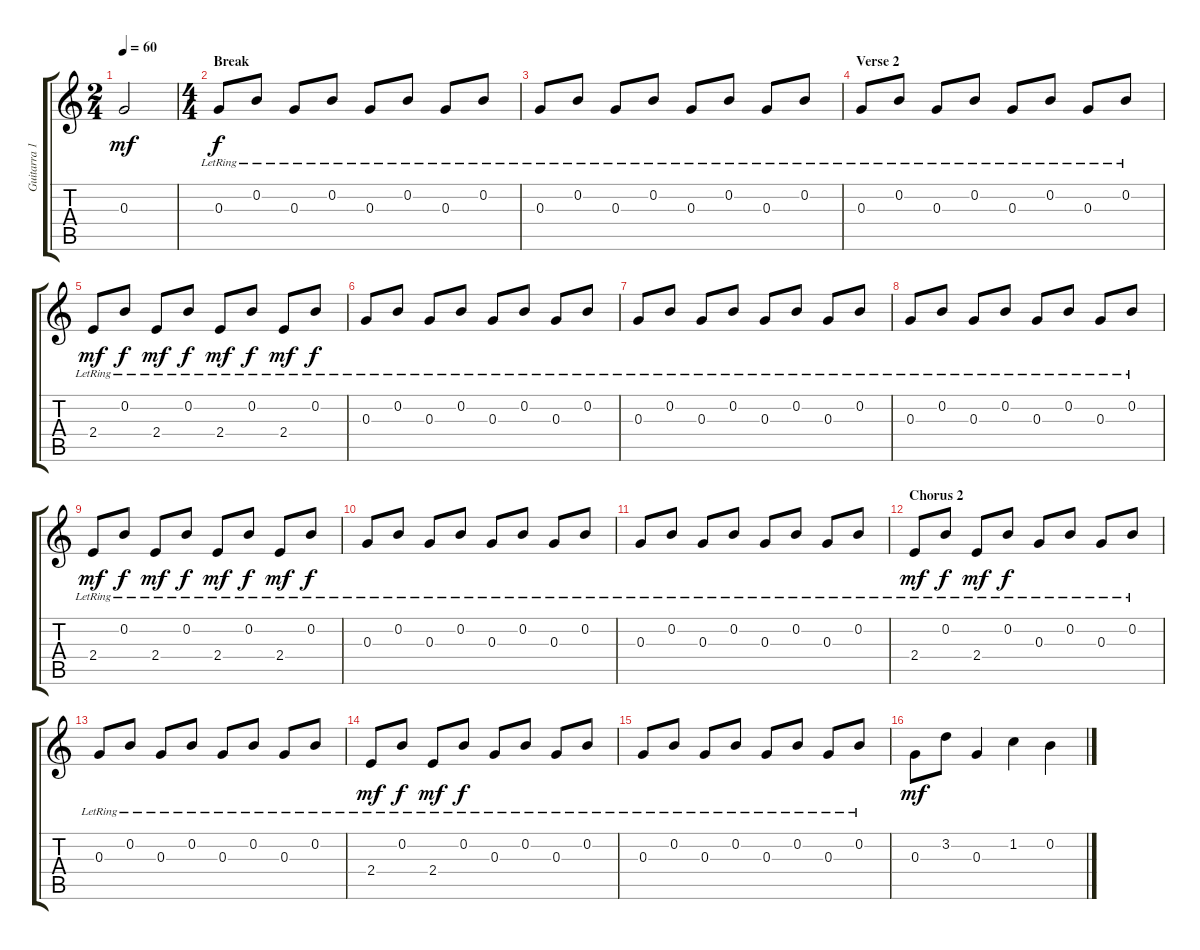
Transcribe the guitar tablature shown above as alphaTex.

\track ("Guitarra 1" "Guitarra 1") {instrument acousticguitarsteel}
\staff {score tabs}
\tuning (E4 B3 G3 D3 A2 E2) {hide}
\ts (2 4)
\tempo 60
\clef g2
\ks c
0.3.2{dy mf} |
\ts (4 4)
\section ("" "Break")
0.3{lr}.8{dy f} 0.2{lr}.8 0.3{lr}.8 0.2{lr}.8 0.3{lr}.8 0.2{lr}.8 0.3{lr}.8 0.2{lr}.8 |
0.3{lr}.8 0.2{lr}.8 0.3{lr}.8 0.2{lr}.8 0.3{lr}.8 0.2{lr}.8 0.3{lr}.8 0.2{lr}.8 |
\section ("" "Verse 2")
0.3{lr}.8 0.2{lr}.8 0.3{lr}.8 0.2{lr}.8 0.3{lr}.8 0.2{lr}.8 0.3{lr}.8 0.2{lr}.8 |
2.4{lr}.8{dy mf} 0.2{lr}.8{dy f} 2.4{lr}.8{dy mf} 0.2{lr}.8{dy f} 2.4{lr}.8{dy mf} 0.2{lr}.8{dy f} 2.4{lr}.8{dy mf} 0.2{lr}.8{dy f} |
0.3{lr}.8 0.2{lr}.8 0.3{lr}.8 0.2{lr}.8 0.3{lr}.8 0.2{lr}.8 0.3{lr}.8 0.2{lr}.8 |
0.3{lr}.8 0.2{lr}.8 0.3{lr}.8 0.2{lr}.8 0.3{lr}.8 0.2{lr}.8 0.3{lr}.8 0.2{lr}.8 |
0.3{lr}.8 0.2{lr}.8 0.3{lr}.8 0.2{lr}.8 0.3{lr}.8 0.2{lr}.8 0.3{lr}.8 0.2{lr}.8 |
2.4{lr}.8{dy mf} 0.2{lr}.8{dy f} 2.4{lr}.8{dy mf} 0.2{lr}.8{dy f} 2.4{lr}.8{dy mf} 0.2{lr}.8{dy f} 2.4{lr}.8{dy mf} 0.2{lr}.8{dy f} |
0.3{lr}.8 0.2{lr}.8 0.3{lr}.8 0.2{lr}.8 0.3{lr}.8 0.2{lr}.8 0.3{lr}.8 0.2{lr}.8 |
0.3{lr}.8 0.2{lr}.8 0.3{lr}.8 0.2{lr}.8 0.3{lr}.8 0.2{lr}.8 0.3{lr}.8 0.2{lr}.8 |
\section ("" "Chorus 2")
2.4{lr}.8{dy mf} 0.2{lr}.8{dy f} 2.4{lr}.8{dy mf} 0.2{lr}.8{dy f} 0.3{lr}.8 0.2{lr}.8 0.3{lr}.8 0.2{lr}.8 |
0.3{lr}.8 0.2{lr}.8 0.3{lr}.8 0.2{lr}.8 0.3{lr}.8 0.2{lr}.8 0.3{lr}.8 0.2{lr}.8 |
2.4{lr}.8{dy mf} 0.2{lr}.8{dy f} 2.4{lr}.8{dy mf} 0.2{lr}.8{dy f} 0.3{lr}.8 0.2{lr}.8 0.3{lr}.8 0.2{lr}.8 |
0.3{lr}.8 0.2{lr}.8 0.3{lr}.8 0.2{lr}.8 0.3{lr}.8 0.2{lr}.8 0.3{lr}.8 0.2{lr}.8 |
0.3.8{dy mf} 3.2.8 0.3.4 1.2.4 0.2.4
